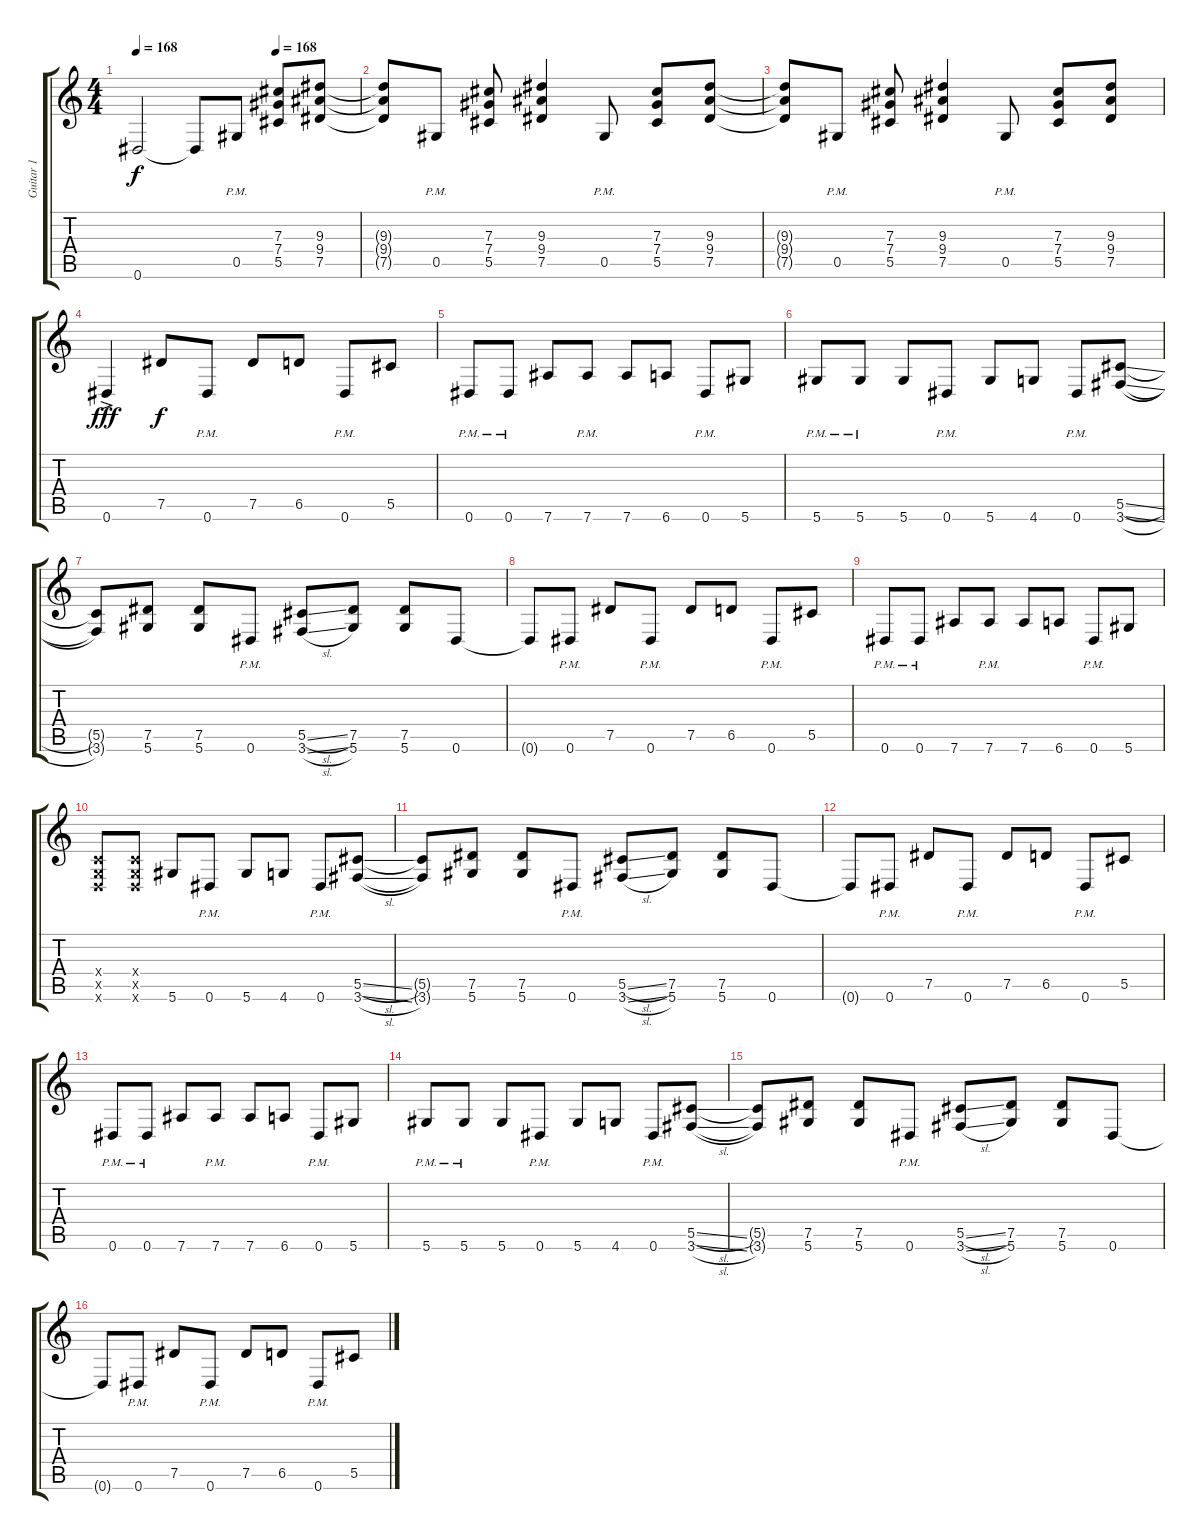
\track ("Guitar 1" "Guitar 1") {instrument distortionguitar}
\staff {score tabs}
\tuning (Eb4 Bb3 Gb3 Db3 Ab2 Eb2) {hide}
\ts (4 4)
\tempo 168
\tempo (168 0.625)
\clef g2
\ks c
0.6{t}.2{dy f} 0.6{t}.8 0.5{pm}.8{instrument distortionguitar} (7.3 7.4 5.5).8 (9.3 9.4 7.5).8 |
(9.3{t} 9.4{t} 7.5{t}).8 0.5{pm}.8 (7.3 7.4 5.5).8 (9.3 9.4 7.5).4 0.5{pm}.8 (7.3 7.4 5.5).8 (9.3 9.4 7.5).8 |
(9.3{t} 9.4{t} 7.5{t}).8 0.5{pm}.8 (7.3 7.4 5.5).8 (9.3 9.4 7.5).4 0.5{pm}.8 (7.3 7.4 5.5).8 (9.3 9.4 7.5).8 |
0.6{ac}.4{dy fff} 7.5.8{dy f} 0.6{pm}.8 7.5.8 6.5.8 0.6{pm}.8 5.5.8 |
0.6{pm}.8 0.6{pm}.8 7.6.8 7.6{pm}.8 7.6.8 6.6.8 0.6{pm}.8 5.6.8 |
5.6{pm}.8 5.6{pm}.8 5.6.8 0.6{pm}.8 5.6.8 4.6.8 0.6{pm}.8 (5.5{sl} 3.6{sl}).8 |
(5.5{t} 3.6{t}).8 (7.5 5.6).8 (7.5 5.6).8 0.6{pm}.8 (5.5{sl} 3.6{sl}).8 (7.5 5.6).8 (7.5 5.6).8 0.6.8 |
0.6{t}.8 0.6{pm}.8 7.5.8 0.6{pm}.8 7.5.8 6.5.8 0.6{pm}.8 5.5.8 |
0.6{pm}.8 0.6{pm}.8 7.6.8 7.6{pm}.8 7.6.8 6.6.8 0.6{pm}.8 5.6.8 |
(-1.4{x} -1.5{x} -1.6{x}).8 (-1.4{x} -1.5{x} -1.6{x}).8 5.6.8 0.6{pm}.8 5.6.8 4.6.8 0.6{pm}.8 (5.5{sl} 3.6{sl}).8 |
(5.5{t} 3.6{t}).8 (7.5 5.6).8 (7.5 5.6).8 0.6{pm}.8 (5.5{sl} 3.6{sl}).8 (7.5 5.6).8 (7.5 5.6).8 0.6.8 |
0.6{t}.8 0.6{pm}.8 7.5.8 0.6{pm}.8 7.5.8 6.5.8 0.6{pm}.8 5.5.8 |
0.6{pm}.8 0.6{pm}.8 7.6.8 7.6{pm}.8 7.6.8 6.6.8 0.6{pm}.8 5.6.8 |
5.6{pm}.8 5.6{pm}.8 5.6.8 0.6{pm}.8 5.6.8 4.6.8 0.6{pm}.8 (5.5{sl} 3.6{sl}).8 |
(5.5{t} 3.6{t}).8 (7.5 5.6).8 (7.5 5.6).8 0.6{pm}.8 (5.5{sl} 3.6{sl}).8 (7.5 5.6).8 (7.5 5.6).8 0.6.8 |
0.6{t}.8 0.6{pm}.8 7.5.8 0.6{pm}.8 7.5.8 6.5.8 0.6{pm}.8 5.5.8
